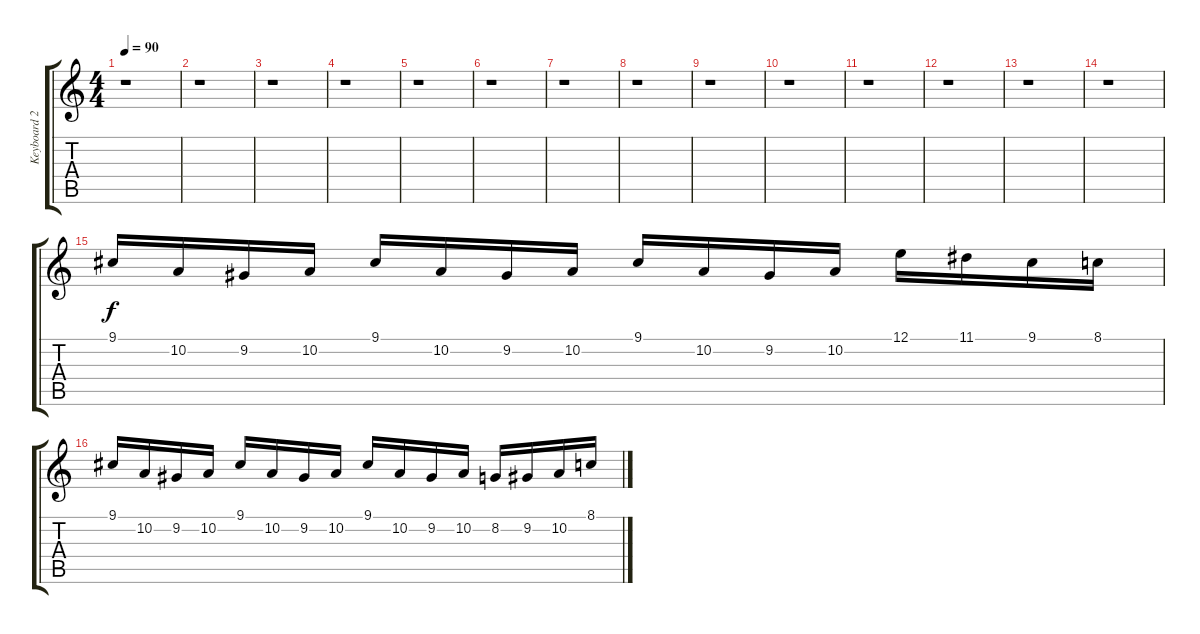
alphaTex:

\track ("Keyboard 2." "Keyboard 2") {instrument agogo}
\staff {score tabs}
\tuning (E4 B3 G3 D3 A2 E2) {hide}
\ts (4 4)
\tempo 90
\clef g2
\ks c
r.1{dy f} |
r.1 |
r.1 |
r.1 |
r.1 |
r.1 |
r.1 |
r.1 |
r.1 |
r.1 |
r.1 |
r.1 |
r.1 |
r.1 |
9.1.16 10.2.16 9.2.16 10.2.16 9.1.16 10.2.16 9.2.16 10.2.16 9.1.16 10.2.16 9.2.16 10.2.16 12.1.16 11.1.16 9.1.16 8.1.16 |
9.1.16 10.2.16 9.2.16 10.2.16 9.1.16 10.2.16 9.2.16 10.2.16 9.1.16 10.2.16 9.2.16 10.2.16 8.2.16 9.2.16 10.2.16 8.1.16
